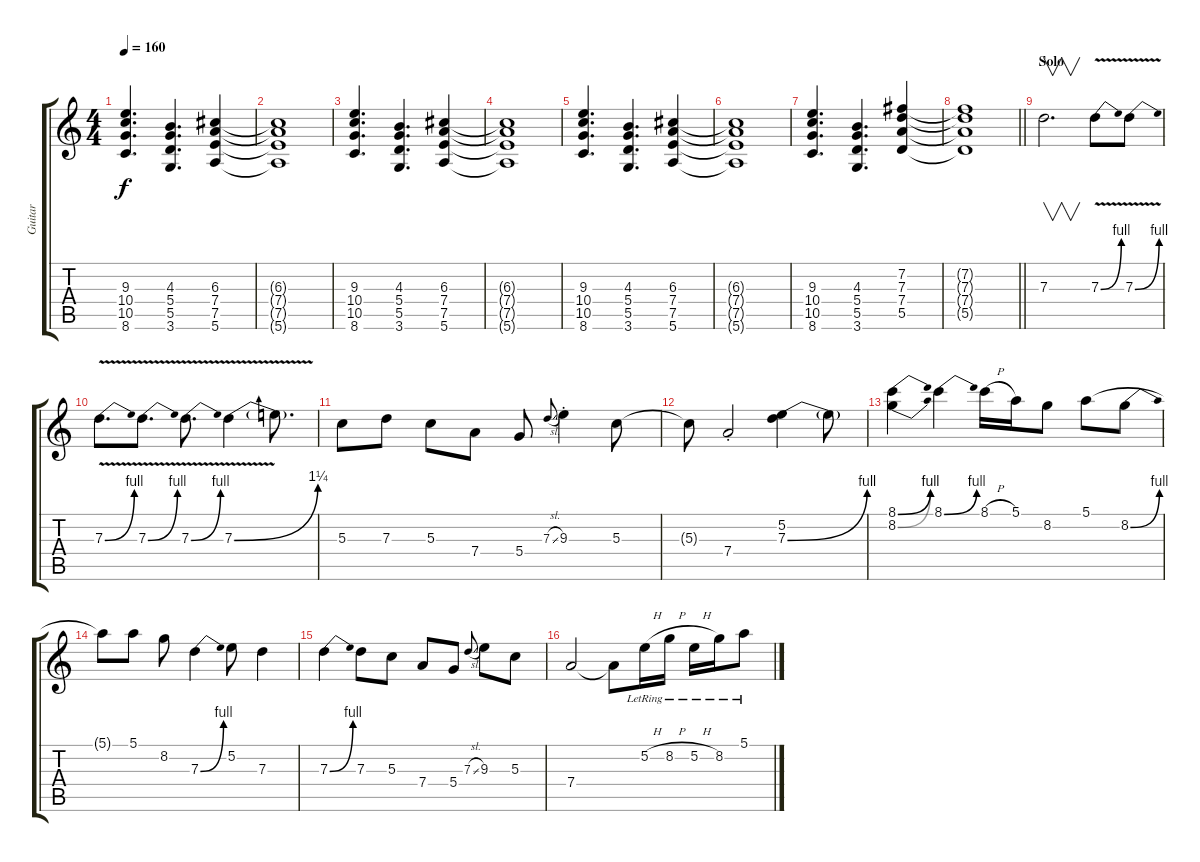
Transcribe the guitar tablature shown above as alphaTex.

\track ("Guitar " "Guitar ") {instrument overdrivenguitar}
\staff {score tabs}
\tuning (E4 B3 G3 D3 A2 E2) {hide}
\ts (4 4)
\tempo 160
\clef g2
\ks c
(9.3 10.4 10.5 8.6).4{d dy f} (4.3 5.4 5.5 3.6).4{d} (6.3 7.4 7.5 5.6).4 |
(6.3{t} 7.4{t} 7.5{t} 5.6{t}).1 |
(9.3 10.4 10.5 8.6).4{d} (4.3 5.4 5.5 3.6).4{d} (6.3 7.4 7.5 5.6).4 |
(6.3{t} 7.4{t} 7.5{t} 5.6{t}).1 |
(9.3 10.4 10.5 8.6).4{d} (4.3 5.4 5.5 3.6).4{d} (6.3 7.4 7.5 5.6).4 |
(6.3{t} 7.4{t} 7.5{t} 5.6{t}).1 |
(9.3 10.4 10.5 8.6).4{d} (4.3 5.4 5.5 3.6).4{d} (7.2 7.3 7.4 5.5).4 |
\barLineRight lightlight
(7.2{t} 7.3{t} 7.4{t} 5.5{t}).1 |
\section ("" "Solo")
7.3.2{v d} 7.3{be (bend 0 0 60 4) v}.8 7.3{be (bend 0 0 60 4) v}.8 |
7.3{be (bend 0 0 60 4) v}.8{d} 7.3{be (bend 0 0 60 4) v}.8{d} 7.3{be (bend 0 0 60 4) v}.8{d} 7.3{be (bend 0 0 60 5) v}.4 7.3{t}.8{d} |
5.3.8 7.3.8 5.3.8 7.4.8 5.4.8 7.3{sl}.8{gr onbeat} 9.3{st}.4 5.3.8 |
5.3{t}.8 7.4{st}.2 (5.2 7.3{be (bend 0 0 60 4)}).4 7.3{t}.8 |
(8.1{be (bend 0 0 60 4)} 8.2{be (bend 0 0 60 4)}).4 8.1{be (bend 0 0 60 4)}.4 8.1{h}.16 5.1.16 8.2.8 5.1.8 8.2{be (bend 0 0 60 4)}.8 |
5.1{t}.8 5.1.8 8.2.8 7.3{be (bend 0 0 60 4)}.4 5.2.8 7.3.4 |
7.3{be (bend 0 0 60 4)}.4 7.3.8 5.3.8 7.4.8 5.4.8 7.3{sl}.8{gr onbeat} 9.3.8 5.3.8 |
7.4.2 7.4{t}.8 5.2{h lr}.16 8.2{h lr}.16 5.2{h lr}.16 8.2{lr}.16 5.1{lr}.8
